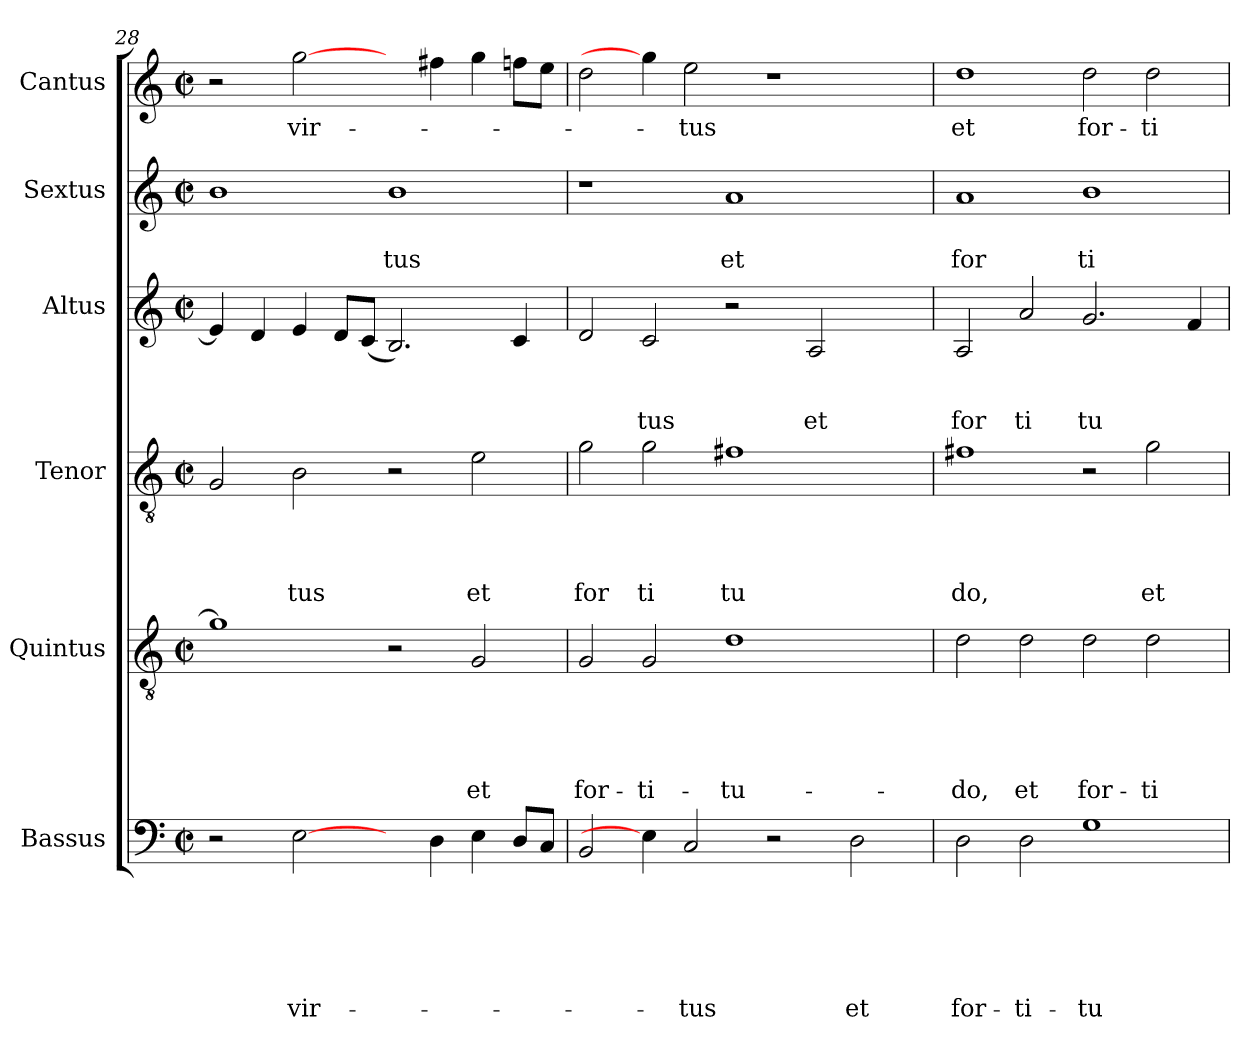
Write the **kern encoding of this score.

**kern	**text	**text	**text	**text	**text	**text	**kern	**text	**text	**text	**text	**text	**kern	**text	**text	**text	**text	**kern	**text	**text	**text	**kern	**text	**text	**kern	**text
*part6	*part6	*part6	*part6	*part6	*part6	*part6	*part5	*part5	*part5	*part5	*part5	*part5	*part4	*part4	*part4	*part4	*part4	*part3	*part3	*part3	*part3	*part2	*part2	*part2	*part1	*part1
*staff6	*staff6	*staff6	*staff6	*staff6	*staff6	*staff6	*staff5	*staff5	*staff5	*staff5	*staff5	*staff5	*staff4	*staff4	*staff4	*staff4	*staff4	*staff3	*staff3	*staff3	*staff3	*staff2	*staff2	*staff2	*staff1	*staff1
*I"Bassus	*	*	*	*	*	*	*I"Quintus	*	*	*	*	*	*I"Tenor	*	*	*	*	*I"Altus	*	*	*	*I"Sextus	*	*	*I"Cantus	*
!!LO:PB:g=z
*clefF4	*	*	*	*	*	*	*clefGv2	*	*	*	*	*	*clefGv2	*	*	*	*	*clefG2	*	*	*	*clefG2	*	*	*clefG2	*
*k[]	*	*	*	*	*	*	*k[]	*	*	*	*	*	*k[]	*	*	*	*	*k[]	*	*	*	*k[]	*	*	*k[]	*
*C:	*	*	*	*	*	*	*C:	*	*	*	*	*	*C:	*	*	*	*	*C:	*	*	*	*C:	*	*	*C:	*
*M2/2	*	*	*	*	*	*	*M2/2	*	*	*	*	*	*M2/2	*	*	*	*	*M2/2	*	*	*	*M2/2	*	*	*M2/2	*
*met(c|)	*	*	*	*	*	*	*met(c|)	*	*	*	*	*	*met(c|)	*	*	*	*	*met(c|)	*	*	*	*met(c|)	*	*	*met(c|)	*
=28	=28	=28	=28	=28	=28	=28	=28	=28	=28	=28	=28	=28	=28	=28	=28	=28	=28	=28	=28	=28	=28	=28	=28	=28	=28	=28
2r	.	.	.	.	.	.	1g]	.	.	.	.	.	2G/	.	.	.	.	4e/]	.	.	.	1b	.	.	2r	.
.	.	.	.	.	.	.	.	.	.	.	.	.	.	.	.	.	.	4d/	.	.	.	.	.	.	.	.
!	!	!	!	!	!	!LO:LY:b	!	!	!	!	!	!	!	!	!	!	!LO:LY:b	!	!	!	!	!	!	!	!	!LO:LY:b
[2E\	.	.	.	.	.	vir-	.	.	.	.	.	.	2B\	.	.	.	tus	4e/	.	.	.	.	.	.	[2gg\	vir-
.	.	.	.	.	.	.	.	.	.	.	.	.	.	.	.	.	.	8d/L	.	.	.	.	.	.	.	.
.	.	.	.	.	.	.	.	.	.	.	.	.	.	.	.	.	.	(<8c/J	.	.	.	.	.	.	.	.
!	!	!	!	!	!	!	!	!	!	!	!	!	!	!	!	!	!	!	!	!	!	!	!	!LO:LY:b	!	!
4ryy	.	.	.	.	.	.	2r	.	.	.	.	.	2r	.	.	.	.	2.B/)	.	.	.	1b	.	tus	4ryy	.
4D\	.	.	.	.	.	.	.	.	.	.	.	.	.	.	.	.	.	.	.	.	.	.	.	.	4ff#X\	.
!	!	!	!	!	!	!	!	!	!	!	!	!LO:LY:b	!	!	!	!	!LO:LY:b	!	!	!	!	!	!	!	!	!
4E\	.	.	.	.	.	.	2G/	.	.	.	.	et	2e\	.	.	.	et	.	.	.	.	.	.	.	4gg\	.
8D/L	.	.	.	.	.	.	.	.	.	.	.	.	.	.	.	.	.	4c/	.	.	.	.	.	.	8ffn\L	.
8C/J	.	.	.	.	.	.	.	.	.	.	.	.	.	.	.	.	.	.	.	.	.	.	.	.	8ee\J	.
=29	=29	=29	=29	=29	=29	=29	=29	=29	=29	=29	=29	=29	=29	=29	=29	=29	=29	=29	=29	=29	=29	=29	=29	=29	=29	=29
!	!	!	!	!	!	!	!	!	!	!	!	!LO:LY:b	!	!	!	!	!LO:LY:b	!	!	!	!	!	!	!	!	!
2BB/	.	.	.	.	.	.	2G/	.	.	.	.	for-	2g\	.	.	.	for	2d/	.	.	.	1r	.	.	2dd\	.
!	!	!	!	!	!	!	!	!	!	!	!	!LO:LY:b	!	!	!	!	!LO:LY:b	!	!	!	!LO:LY:b	!	!	!	!	!
4E\]	.	.	.	.	.	.	2G/	.	.	.	.	-ti-	2g\	.	.	.	ti	2c/	.	.	-tus	.	.	.	4gg\]	.
!	!	!	!	!	!	!LO:LY:b	!	!	!	!	!	!	!	!	!	!	!	!	!	!	!	!	!	!	!	!LO:LY:b
2C/	.	.	.	.	.	-tus	.	.	.	.	.	.	.	.	.	.	.	.	.	.	.	.	.	.	2ee\	-tus
!	!	!	!	!	!	!	!	!	!	!	!	!LO:LY:b	!	!	!	!	!LO:LY:b	!	!	!	!	!	!	!LO:LY:b	!	!
.	.	.	.	.	.	.	1d	.	.	.	.	-tu-	1f#X	.	.	.	tu	2r	.	.	.	1a	.	et	.	.
2r	.	.	.	.	.	.	.	.	.	.	.	.	.	.	.	.	.	.	.	.	.	.	.	.	1r	.
!	!	!	!	!	!	!	!	!	!	!	!	!	!	!	!	!	!	!	!	!	!LO:LY:b	!	!	!	!	!
.	.	.	.	.	.	.	.	.	.	.	.	.	.	.	.	.	.	2A/	.	.	et	.	.	.	.	.
!	!	!	!	!	!	!LO:LY:b	!	!	!	!	!	!	!	!	!	!	!	!	!	!	!	!	!	!	!	!
2D\	.	.	.	.	.	et	.	.	.	.	.	.	.	.	.	.	.	.	.	.	.	.	.	.	.	.
.	.	.	.	.	.	.	4ryy	.	.	.	.	.	4ryy	.	.	.	.	4ryy	.	.	.	4ryy	.	.	.	.
=30	=30	=30	=30	=30	=30	=30	=30	=30	=30	=30	=30	=30	=30	=30	=30	=30	=30	=30	=30	=30	=30	=30	=30	=30	=30	=30
!	!	!	!	!	!	!LO:LY:b	!	!	!	!	!	!LO:LY:b	!	!	!	!	!LO:LY:b	!	!	!	!LO:LY:b	!	!	!LO:LY:b	!	!LO:LY:b
2D\	.	.	.	.	.	for-	2d\	.	.	.	.	-do,	1f#X	.	.	.	do,	2A/	.	.	for	1a	.	for	1dd	et
!	!	!	!	!	!	!LO:LY:b	!	!	!	!	!	!LO:LY:b	!	!	!	!	!	!	!	!	!LO:LY:b	!	!	!	!	!
2D\	.	.	.	.	.	-ti-	2d\	.	.	.	.	et	.	.	.	.	.	2a/	.	.	ti	.	.	.	.	.
!	!	!	!	!	!	!LO:LY:b	!	!	!	!	!	!LO:LY:b	!	!	!	!	!	!	!	!	!LO:LY:b	!	!	!LO:LY:b	!	!LO:LY:b
1G	.	.	.	.	.	-tu-	2d\	.	.	.	.	for-	2r	.	.	.	.	2.g/	.	.	tu	1b	.	ti	2dd\	for-
!	!	!	!	!	!	!	!	!	!	!	!	!LO:LY:b	!	!	!	!	!LO:LY:b	!	!	!	!	!	!	!	!	!LO:LY:b
.	.	.	.	.	.	.	2d\	.	.	.	.	-ti-	2g\	.	.	.	et	.	.	.	.	.	.	.	2dd\	-ti-
.	.	.	.	.	.	.	.	.	.	.	.	.	.	.	.	.	.	4f/	.	.	.	.	.	.	.	.
=	=	=	=	=	=	=	=	=	=	=	=	=	=	=	=	=	=	=	=	=	=	=	=	=	=	=
*-	*-	*-	*-	*-	*-	*-	*-	*-	*-	*-	*-	*-	*-	*-	*-	*-	*-	*-	*-	*-	*-	*-	*-	*-	*-	*-
